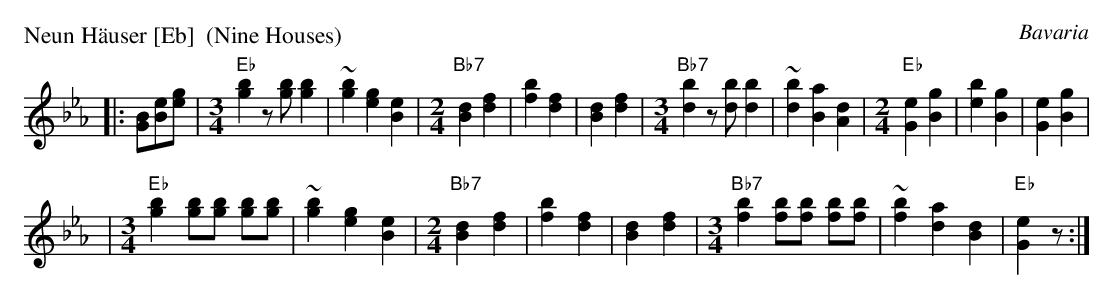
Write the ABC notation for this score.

X:1
P: Neun H\"auser [Eb]  (Nine Houses)
O: Bavaria
M: none
K: Eb
|: [GB][Be][eg] \
| [M:3/4][L:1/8]"Eb"[g2b2] z[gb] [g2b2] | ~[g2b2] [e2g2] [B2e2] \
| [M:2/4][L:1/8]"Bb7"[B2d2] [d2f2] | [f2b2] [d2f2] | [B2d2][d2f2] \
| [M:3/4][L:1/8]"Bb7"[d2b2] z[db] [d2b2] | ~[d2b2] [B2a2] [A2d2] \
| [M:2/4][L:1/8]"Eb"[G2e2] [B2g2] | [e2b2] [B2g2] | [G2e2] [B2g2] |
| [M:3/4][L:1/8]"Eb"[g2b2] [gb][gb] [gb][gb] | ~[g2b2] [e2g2] [B2e2] \
| [M:2/4][L:1/8]"Bb7"[B2d2] [d2f2] | [f2b2] [d2f2] | [B2d2][d2f2] \
| [M:3/4][L:1/8]"Bb7"[f2b2] [fb][fb] [fb][fb] | ~[f2b2] [d2a2] [B2d2] | "Eb"[G2e2] z :|
